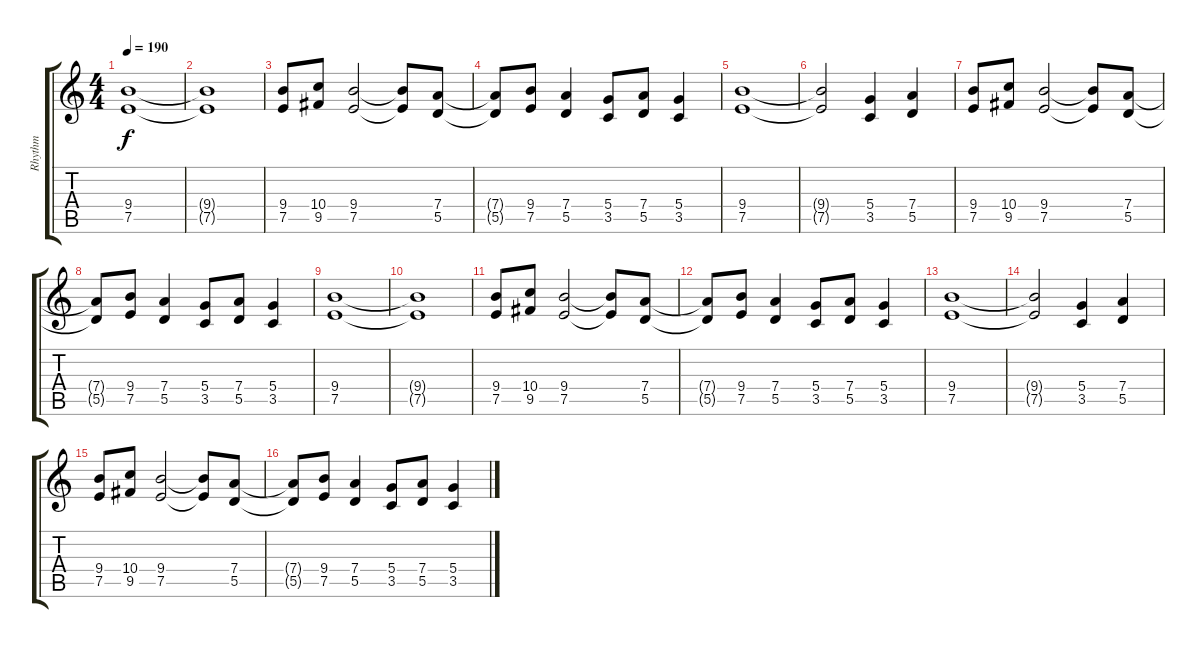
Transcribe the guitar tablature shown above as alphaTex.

\track ("Rhythm" "Rhythm") {instrument distortionguitar}
\staff {score tabs}
\tuning (E4 B3 G3 D3 A2 E2) {hide}
\ts (4 4)
\tempo 190
\clef g2
\ks c
(9.4 7.5).1{dy f} |
(9.4{t} 7.5{t}).1 |
(9.4 7.5).8 (10.4 9.5).8 (9.4 7.5).2 (9.4{t} 7.5{t}).8 (7.4 5.5).8 |
(7.4{t} 5.5{t}).8 (9.4 7.5).8 (7.4 5.5).4 (5.4 3.5).8 (7.4 5.5).8 (5.4 3.5).4 |
(9.4 7.5).1 |
(9.4{t} 7.5{t}).2 (5.4 3.5).4 (7.4 5.5).4 |
(9.4 7.5).8 (10.4 9.5).8 (9.4 7.5).2 (9.4{t} 7.5{t}).8 (7.4 5.5).8 |
(7.4{t} 5.5{t}).8 (9.4 7.5).8 (7.4 5.5).4 (5.4 3.5).8 (7.4 5.5).8 (5.4 3.5).4 |
(9.4 7.5).1 |
(9.4{t} 7.5{t}).1 |
(9.4 7.5).8 (10.4 9.5).8 (9.4 7.5).2 (9.4{t} 7.5{t}).8 (7.4 5.5).8 |
(7.4{t} 5.5{t}).8 (9.4 7.5).8 (7.4 5.5).4 (5.4 3.5).8 (7.4 5.5).8 (5.4 3.5).4 |
(9.4 7.5).1 |
(9.4{t} 7.5{t}).2 (5.4 3.5).4 (7.4 5.5).4 |
(9.4 7.5).8 (10.4 9.5).8 (9.4 7.5).2 (9.4{t} 7.5{t}).8 (7.4 5.5).8 |
(7.4{t} 5.5{t}).8 (9.4 7.5).8 (7.4 5.5).4 (5.4 3.5).8 (7.4 5.5).8 (5.4 3.5).4
